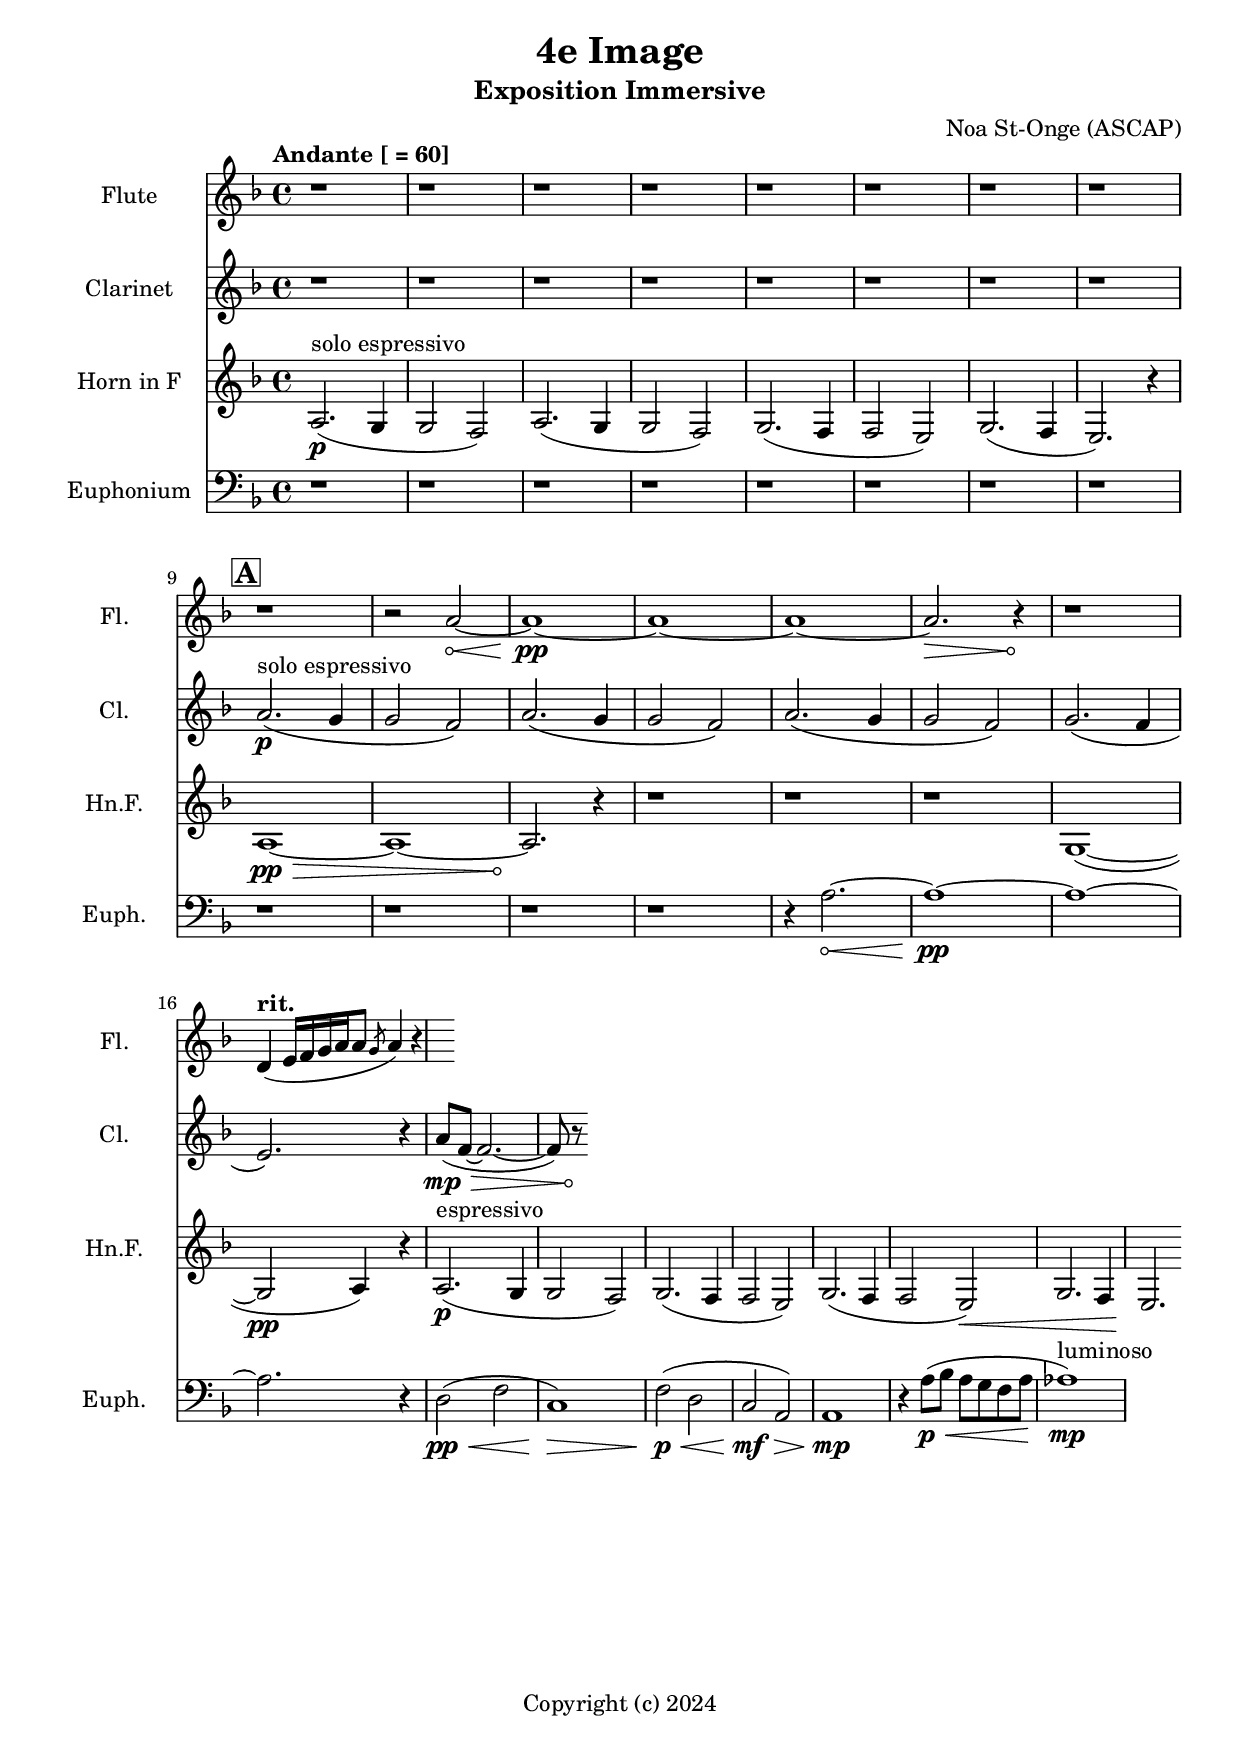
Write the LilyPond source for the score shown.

\version "2.24.2"

\header {
  title = "4e Image"
  subtitle = "Exposition Immersive"
  composer = "Noa St-Onge (ASCAP)"
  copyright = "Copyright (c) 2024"
  % Remove default LilyPond tagline
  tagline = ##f
}

global = {
  \time 4/4
  \tempo "Andante [ = 60]"
  \key f \major
  
   \set Score.rehearsalMarkFormatter = #format-mark-box-alphabet
}

flute = \relative c'' {
  \global
  % Music follows here.
   \repeat unfold 9 {r1} r2
   \override Hairpin.circled-tip = ##t
    a2\< ~ a1\!\pp ~ a1 ~ a1 ~ a2.\> r4\! r1
     
  \tempo \markup { "rit. " } d,4 (e16 [f16 g16 a16 a8] \slashedGrace g8 a4) r4
   
}

clarinet = \relative c'' {
  \global
  \transposition bes
  % Music follows here.
  
  \repeat unfold 8 {r1}
  \mark \default
  a2.\p^"solo espressivo"( g4 g2 f2)
  a2.( g4 g2 f2)
  a2.( g4 g2 f2) 
  g2.( f4 \break e2.) r4

  \override Hairpin.circled-tip = ##t
  a8(\mp\> f8 ~ f2. ~ f8) r8\!
}

hornF = \relative c' {
  \global
  \transposition f
  
  a2.\p^"solo espressivo"( g4 g2 f2)
  a2.( g4 g2 f2)
  g2.( f4 f2 e2)
  g2.( f4 e2.) r4 \break
  
  
  \once \override Hairpin.circled-tip = ##t
  a1\>\pp ~ a1 ~ a2.\!
  
  r4 \repeat unfold 3 {r1}
  
  g1( ~ g2\pp a4) r4
  
  a2.\p^"espressivo"( g4 g2 f2)
  g2. (f4 f2 e2)
  g2. (f4 f2 e2\<)
  g2. f4 e2.\!
  
}

euphonium = \relative c {
  \global
  
  \repeat unfold 12 {r1} r4
  
  \once \override Hairpin.circled-tip = ##t
  a'2.\< ~ a1\!\pp ~ a1 ~ a2. r4
  
  d,2\pp\<( f2 c1\!)\>
  f2\!\p\<( d2 c2\!\mf\> a2) a1\!\mp
  
  r4 a'8(\<\p bes a g f a aes1\!\mp^"luminoso")
}

flutePart = \new Staff \with {
  instrumentName = "Flute"
  shortInstrumentName = "Fl."
  midiInstrument = "flute"
} \flute

clarinetPart = \new Staff \with {
  instrumentName = "Clarinet"
  shortInstrumentName = "Cl."
  midiInstrument = "clarinet"
} \clarinet

hornFPart = \new Staff \with {
  instrumentName = "Horn in F"
  shortInstrumentName = "Hn.F."
  midiInstrument = "french horn"
} \hornF

euphoniumPart = \new Staff \with {
  instrumentName = "Euphonium"
  shortInstrumentName = "Euph."
  midiInstrument = "trombone"
} { \clef bass \euphonium }

\score {
  <<
    \flutePart
    \transpose c c \clarinetPart
    \transpose c c \hornFPart
    \euphoniumPart
  >>
      \layout {
      indent = 25
      short-indent = 20
    }
  \midi {
    \tempo 4=60
  }
}
